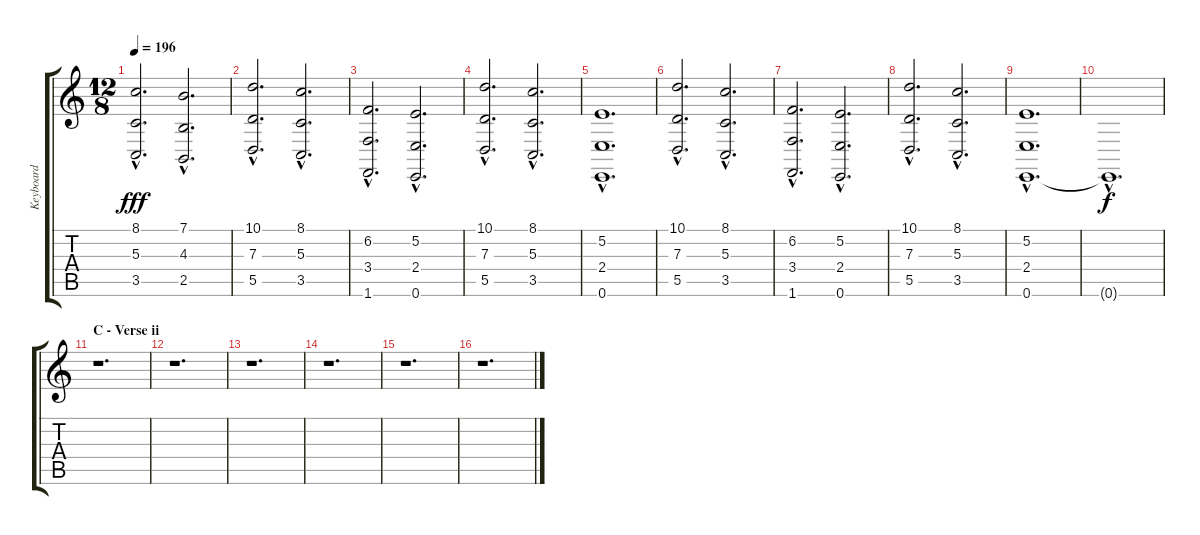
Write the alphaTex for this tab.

\track ("Keyboard" "Keyboard") {instrument stringensemble1}
\staff {score tabs}
\tuning (E4 B3 G3 D3 A2 E2) {hide}
\ts (12 8)
\tempo 196
\clef g2
\ks c
(8.1{hac} 5.3{hac} 3.5{hac}).2{d dy fff} (7.1{hac} 4.3{hac} 2.5{hac}).2{d} |
(10.1{hac} 7.3{hac} 5.5{hac}).2{d} (8.1{hac} 5.3{hac} 3.5{hac}).2{d} |
(6.2{hac} 3.4{hac} 1.6{hac}).2{d} (5.2{hac} 2.4{hac} 0.6{hac}).2{d} |
(10.1{hac} 7.3{hac} 5.5{hac}).2{d} (8.1{hac} 5.3{hac} 3.5{hac}).2{d} |
(5.2{hac} 2.4{hac} 0.6{hac}).1{d} |
(10.1{hac} 7.3{hac} 5.5{hac}).2{d} (8.1{hac} 5.3{hac} 3.5{hac}).2{d} |
(6.2{hac} 3.4{hac} 1.6{hac}).2{d} (5.2{hac} 2.4{hac} 0.6{hac}).2{d} |
(10.1{hac} 7.3{hac} 5.5{hac}).2{d} (8.1{hac} 5.3{hac} 3.5{hac}).2{d} |
(5.2{hac} 2.4{hac} 0.6{hac}).1{d} |
0.6{hac t}.1{d dy f volume 8} |
\section ("" "C - Verse ii")
r.1{d volume 16} |
r.1{d} |
r.1{d} |
r.1{d} |
r.1{d} |
r.1{d}
